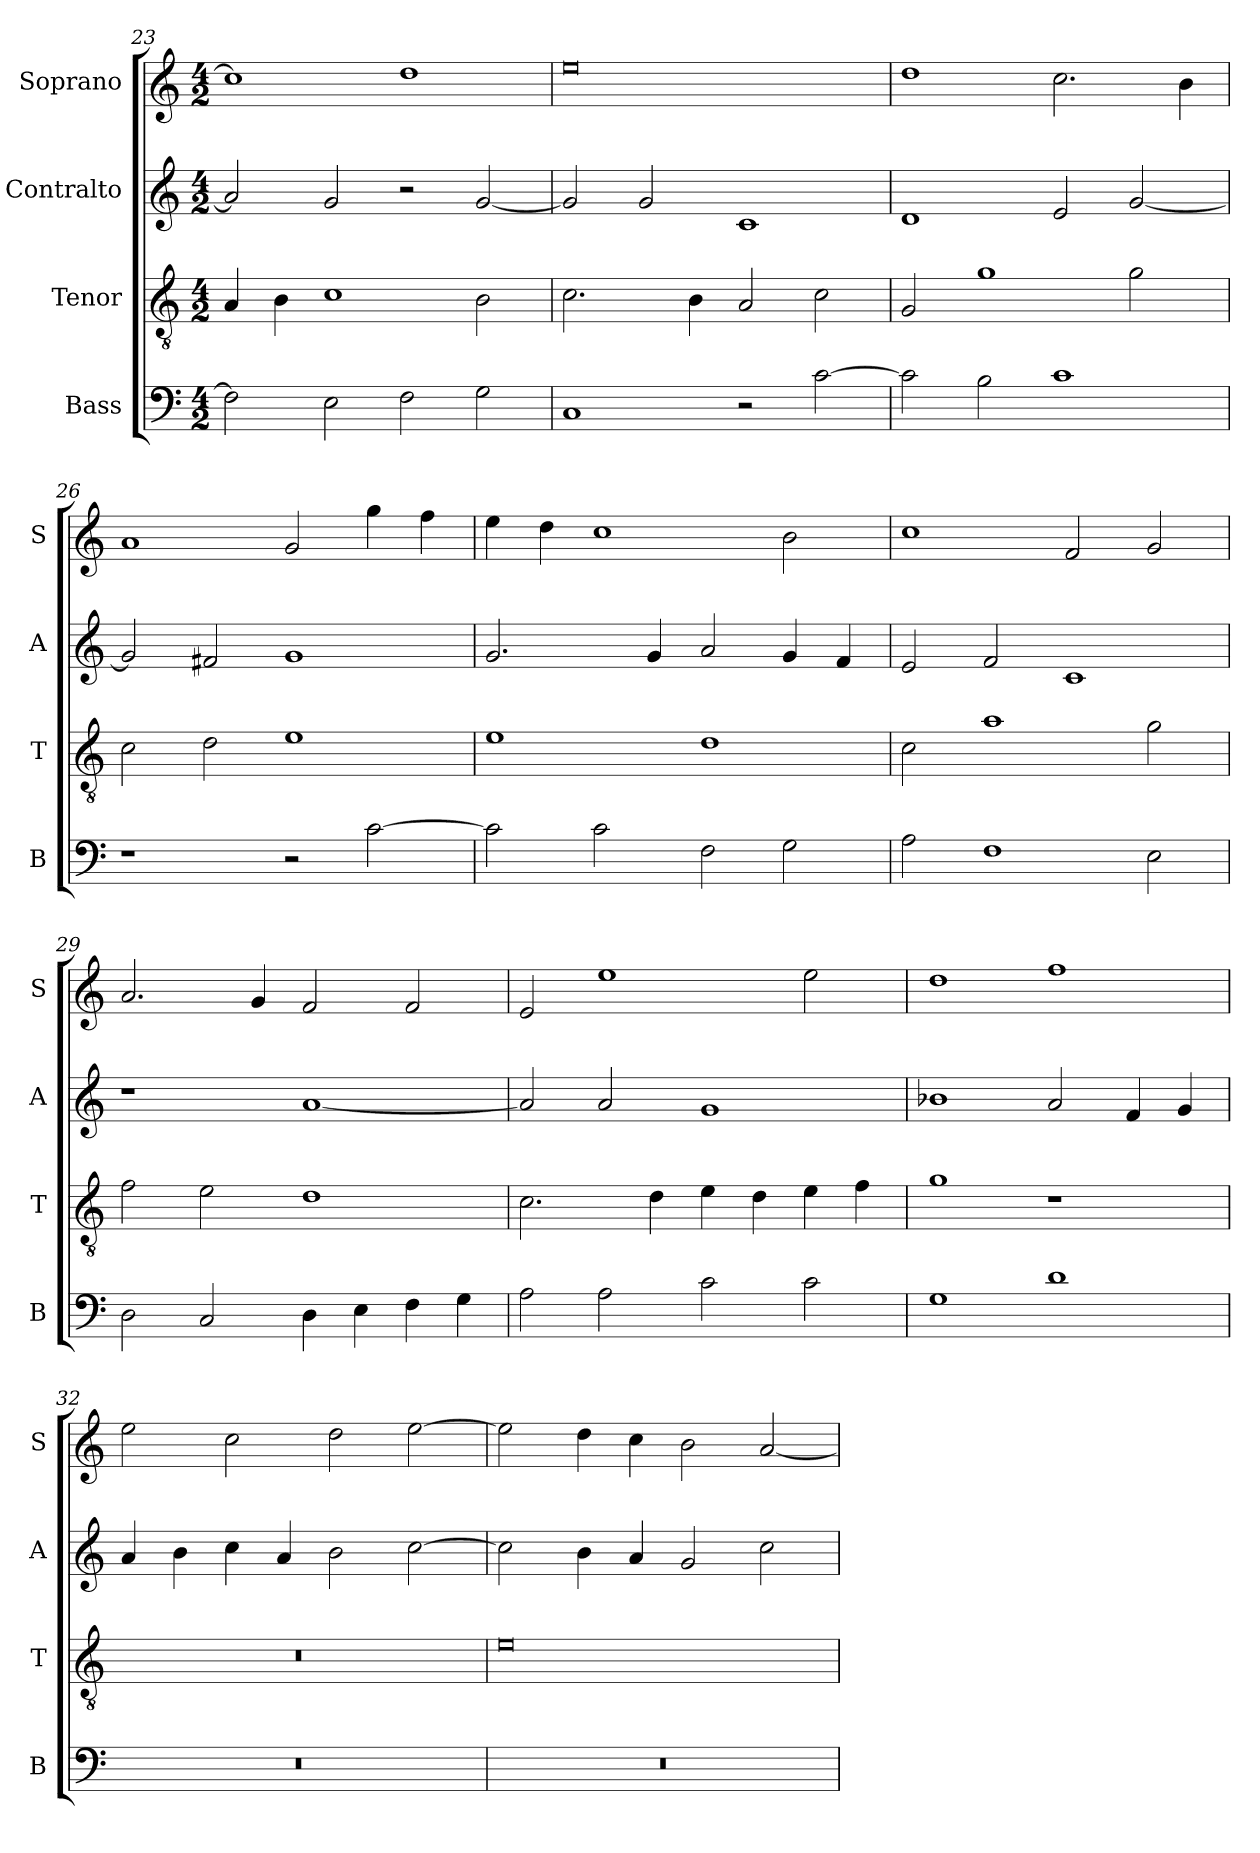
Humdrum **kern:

**kern	**kern	**kern	**kern
*part4	*part3	*part2	*part1
*staff4	*staff3	*staff2	*staff1
*I"Bass	*I"Tenor	*I"Contralto	*I"Soprano
*I'B	*I'T	*I'A	*I'S
*clefF4	*clefGv2	*clefG2	*clefG2
*k[]	*k[]	*k[]	*k[]
*G:mix	*G:mix	*G:mix	*G:mix
*M4/2	*M4/2	*M4/2	*M4/2
=23	=23	=23	=23
2F]	4A	2a]	1cc]
.	4B	.	.
2E	1c	2g	.
2F	.	2r	1dd
2G	2B	[2g	.
=24	=24	=24	=24
1C	2.c	2g]	0ee
.	.	2g	.
.	4B	.	.
2r	2A	1c	.
[2c	2c	.	.
=25	=25	=25	=25
2c]	2G	1d	1dd
2B	1g	.	.
1c	.	2e	2.cc
.	2g	[2g	.
.	.	.	4b
=26	=26	=26	=26
1r	2c	2g]	1a
.	2d	2f#X	.
2r	1e	1g	2g
[2c	.	.	4gg
.	.	.	4ff
=27	=27	=27	=27
2c]	1e	2.g	4ee
.	.	.	4dd
2c	.	.	1cc
.	.	4g	.
2F	1d	2a	.
2G	.	4g	2b
.	.	4f	.
=28	=28	=28	=28
2A	2c	2e	1cc
1F	1a	2f	.
.	.	1c	2f
2E	2g	.	2g
=29	=29	=29	=29
2D	2f	1r	2.a
2C	2e	.	.
.	.	.	4g
4D	1d	[1a	2f
4E	.	.	.
4F	.	.	2f
4G	.	.	.
=30	=30	=30	=30
2A	2.c	2a]	2e
2A	.	2a	1ee
.	4d	.	.
2c	4e	1g	.
.	4d	.	.
2c	4e	.	2ee
.	4f	.	.
=31	=31	=31	=31
1G	1g	1b-X	1dd
1d	1r	2a	1ff
.	.	4f	.
.	.	4g	.
=32	=32	=32	=32
0r	0r	4a	2ee
.	.	4b	.
.	.	4cc	2cc
.	.	4a	.
.	.	2b	2dd
.	.	[2cc	[2ee
=33	=33	=33	=33
0r	0e	2cc]	2ee]
.	.	4b	4dd
.	.	4a	4cc
.	.	2g	2b
.	.	2cc	[2a
=	=	=	=
*-	*-	*-	*-
